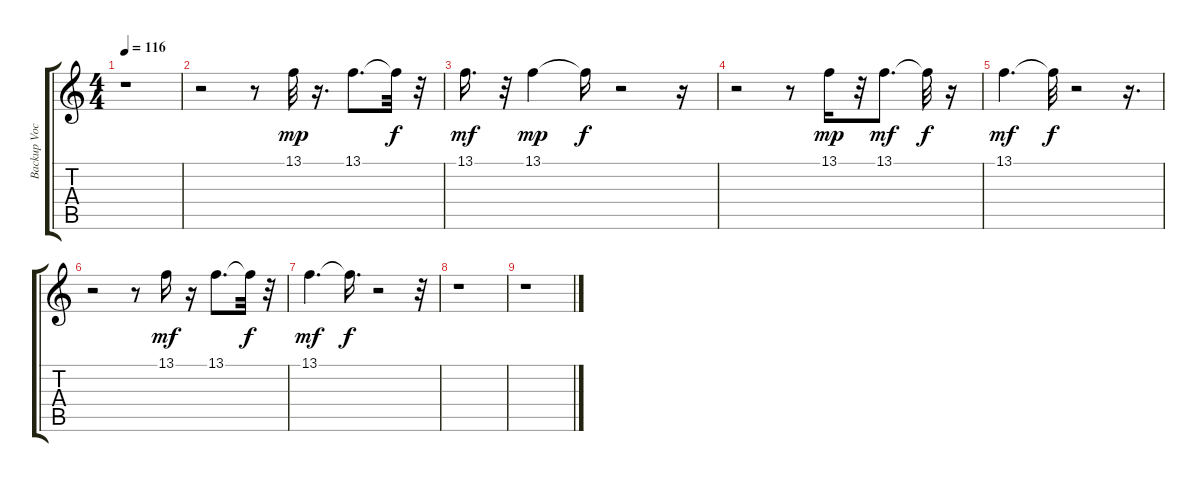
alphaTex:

\track ("Backup Vocals 2" "Backup Voc") {instrument pad3polysynth}
\staff {score tabs}
\tuning (E4 B3 G3 D3 A2 E2) {hide}
\ts (4 4)
\tempo 116
\clef g2
\ks c
r.1{dy ff} |
r.2 r.8 13.1.32{dy mp} r.16{d} 13.1.8{d} 13.1{t}.32{dy f} r.32 |
13.1.16{d dy mf} r.32 13.1.4{dy mp} 13.1{t}.16{dy f} r.2 r.16 |
r.2 r.8 13.1.16{dy mp} r.32 13.1.8{d dy mf} 13.1{t}.32{dy f} r.16 |
13.1.4{d dy mf} 13.1{t}.32{dy f} r.2 r.16{d} |
r.2 r.8 13.1.16{dy mf} r.16 13.1.8{d} 13.1{t}.32{dy f} r.32 |
13.1.4{d dy mf} 13.1{t}.16{d dy f} r.2 r.32 |
r.1 |
r.1
